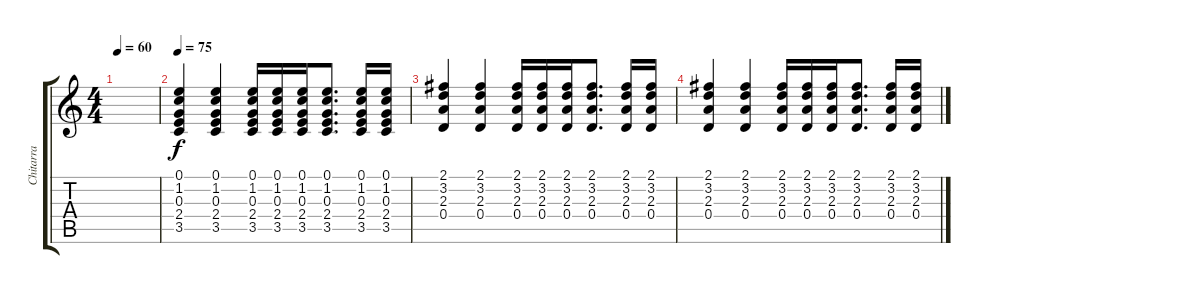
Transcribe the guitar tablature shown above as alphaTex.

\track ("Chitarra" "Chitarra") {instrument overdrivenguitar}
\staff {score tabs}
\tuning (E4 B3 G3 D3 A2 E2) {hide}
\ts (4 4)
\tempo 60
\clef g2
\ks c
|
\tempo 75
(0.1 1.2 0.3 2.4 3.5).4{instrument acousticguitarsteel} (0.1 1.2 0.3 2.4 3.5).4 (0.1 1.2 0.3 2.4 3.5).16 (0.1 1.2 0.3 2.4 3.5).16 (0.1 1.2 0.3 2.4 3.5).16 (0.1 1.2 0.3 2.4 3.5).8{d} (0.1 1.2 0.3 2.4 3.5).16 (0.1 1.2 0.3 2.4 3.5).16 |
(2.1 3.2 2.3 0.4).4 (2.1 3.2 2.3 0.4).4 (2.1 3.2 2.3 0.4).16 (2.1 3.2 2.3 0.4).16 (2.1 3.2 2.3 0.4).16 (2.1 3.2 2.3 0.4).8{d} (2.1 3.2 2.3 0.4).16 (2.1 3.2 2.3 0.4).16 |
(2.1 3.2 2.3 0.4).4 (2.1 3.2 2.3 0.4).4 (2.1 3.2 2.3 0.4).16 (2.1 3.2 2.3 0.4).16 (2.1 3.2 2.3 0.4).16 (2.1 3.2 2.3 0.4).8{d} (2.1 3.2 2.3 0.4).16 (2.1 3.2 2.3 0.4).16
